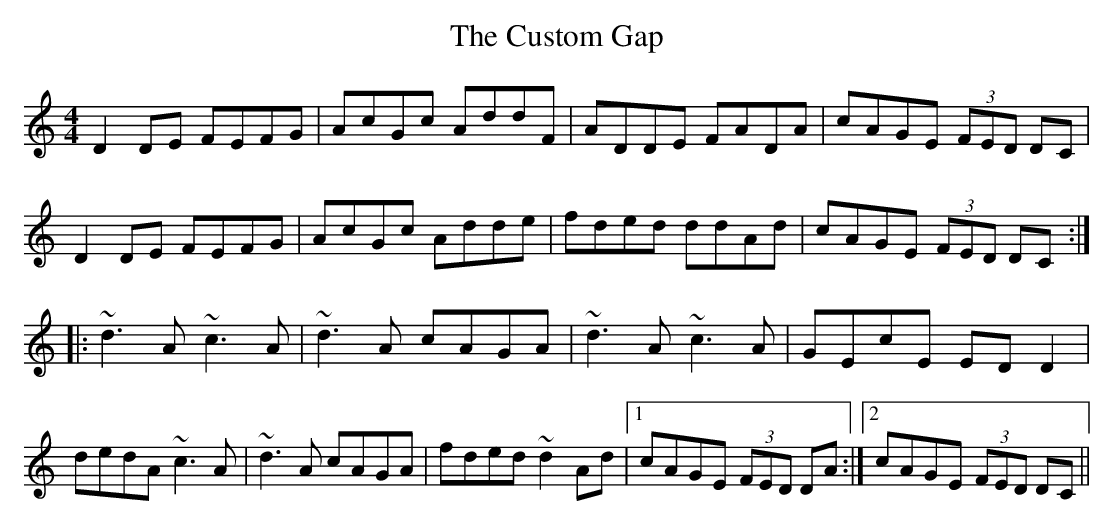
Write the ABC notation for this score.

X:1
T:The Custom Gap
M:4/4
L:1/8
K:DDor
D2DE FEFG|AcGc AddF|ADDE FADA|cAGE (3FED DC|\
D2DE FEFG|AcGc Adde|fded ddAd|cAGE (3FED DC::\
~d3 A ~c3 A|~d3 A cAGA|~d3 A ~c3 A|GEcE ED D2|dedA ~c3 A|\
~d3 A cAGA|fded ~d2Ad|1cAGE (3FED DA:|2cAGE (3FED DC||
